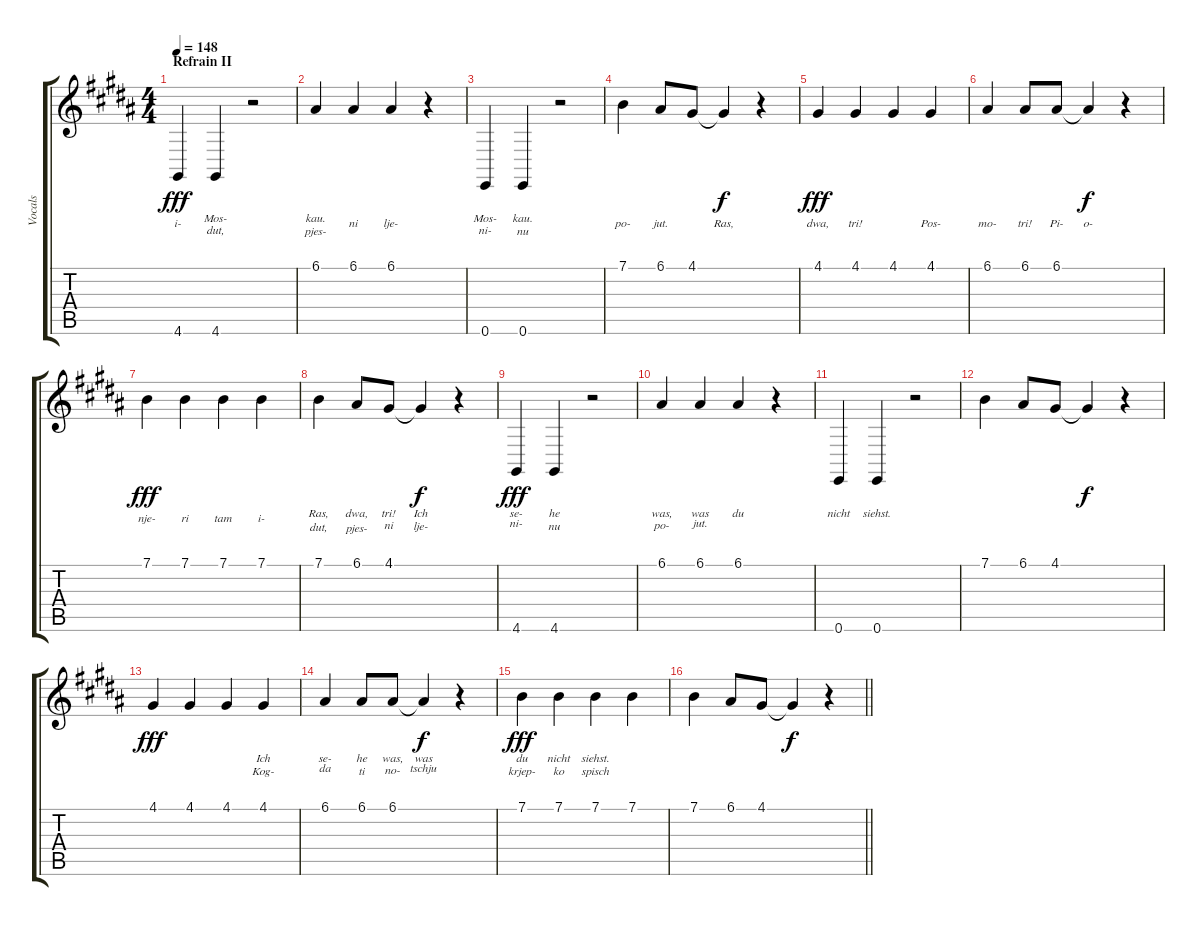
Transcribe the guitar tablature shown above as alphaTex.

\track ("Vocals" "Vocals") {instrument lead6voice}
\staff {score tabs}
\tuning (E4 B3 G3 D3 A2 E2) {hide}
\ts (4 4)
\section ("" "Refrain II")
\tempo 148
\clef g2
\ks b
4.6.4{lyrics (0 "") lyrics (1 "i-") lyrics (2 "") lyrics (3 "") lyrics (4 "") dy fff} 4.6.4{lyrics (0 "Mos-") lyrics (1 "dut,") lyrics (2 "") lyrics (3 "") lyrics (4 "")} r.2 |
6.1.4{lyrics (0 "kau.") lyrics (1 "pjes-") lyrics (2 "") lyrics (3 "") lyrics (4 "")} 6.1.4{lyrics (0 "") lyrics (1 "ni") lyrics (2 "") lyrics (3 "") lyrics (4 "")} 6.1.4{lyrics (0 "") lyrics (1 "lje-") lyrics (2 "") lyrics (3 "") lyrics (4 "")} r.4 |
0.6.4{lyrics (0 "Mos-") lyrics (1 "ni-") lyrics (2 "") lyrics (3 "") lyrics (4 "")} 0.6.4{lyrics (0 "kau.") lyrics (1 "nu") lyrics (2 "") lyrics (3 "") lyrics (4 "")} r.2 |
7.1.4{lyrics (0 "") lyrics (1 "po-") lyrics (2 "") lyrics (3 "") lyrics (4 "")} 6.1.8{lyrics (0 "") lyrics (1 "jut.") lyrics (2 "") lyrics (3 "") lyrics (4 "")} 4.1.8{lyrics (0 "") lyrics (1 "") lyrics (2 "") lyrics (3 "") lyrics (4 "")} 4.1{t}.4{lyrics (0 "") lyrics (1 "Ras,") lyrics (2 "") lyrics (3 "") lyrics (4 "") dy f} r.4 |
4.1.4{lyrics (0 "") lyrics (1 "dwa,") lyrics (2 "") lyrics (3 "") lyrics (4 "") dy fff} 4.1.4{lyrics (0 "") lyrics (1 "tri!") lyrics (2 "") lyrics (3 "") lyrics (4 "")} 4.1.4{lyrics (0 "") lyrics (1 "") lyrics (2 "") lyrics (3 "") lyrics (4 "")} 4.1.4{lyrics (0 "") lyrics (1 "Pos-") lyrics (2 "") lyrics (3 "") lyrics (4 "")} |
6.1.4{lyrics (0 "") lyrics (1 "mo-") lyrics (2 "") lyrics (3 "") lyrics (4 "")} 6.1.8{lyrics (0 "") lyrics (1 "tri!") lyrics (2 "") lyrics (3 "") lyrics (4 "")} 6.1.8{lyrics (0 "") lyrics (1 "Pi-") lyrics (2 "") lyrics (3 "") lyrics (4 "")} 6.1{t}.4{lyrics (0 "") lyrics (1 "o-") lyrics (2 "") lyrics (3 "") lyrics (4 "") dy f} r.4 |
7.1.4{lyrics (0 "") lyrics (1 "nje-") lyrics (2 "") lyrics (3 "") lyrics (4 "") dy fff} 7.1.4{lyrics (0 "") lyrics (1 "ri") lyrics (2 "") lyrics (3 "") lyrics (4 "")} 7.1.4{lyrics (0 "") lyrics (1 "tam") lyrics (2 "") lyrics (3 "") lyrics (4 "")} 7.1.4{lyrics (0 "") lyrics (1 "i-") lyrics (2 "") lyrics (3 "") lyrics (4 "")} |
7.1.4{lyrics (0 "Ras,") lyrics (1 "dut,") lyrics (2 "") lyrics (3 "") lyrics (4 "")} 6.1.8{lyrics (0 "dwa,") lyrics (1 "pjes-") lyrics (2 "") lyrics (3 "") lyrics (4 "")} 4.1.8{lyrics (0 "tri!") lyrics (1 "ni") lyrics (2 "") lyrics (3 "") lyrics (4 "")} 4.1{t}.4{lyrics (0 "Ich") lyrics (1 "lje-") lyrics (2 "") lyrics (3 "") lyrics (4 "") dy f} r.4 |
4.6.4{lyrics (0 "se-") lyrics (1 "ni-") lyrics (2 "") lyrics (3 "") lyrics (4 "") dy fff} 4.6.4{lyrics (0 "he") lyrics (1 "nu") lyrics (2 "") lyrics (3 "") lyrics (4 "")} r.2 |
6.1.4{lyrics (0 "was,") lyrics (1 "po-") lyrics (2 "") lyrics (3 "") lyrics (4 "")} 6.1.4{lyrics (0 "was") lyrics (1 "jut.") lyrics (2 "") lyrics (3 "") lyrics (4 "")} 6.1.4{lyrics (0 "du") lyrics (1 "") lyrics (2 "") lyrics (3 "") lyrics (4 "")} r.4 |
0.6.4{lyrics (0 "nicht") lyrics (1 "") lyrics (2 "") lyrics (3 "") lyrics (4 "")} 0.6.4{lyrics (0 "siehst.") lyrics (1 "") lyrics (2 "") lyrics (3 "") lyrics (4 "")} r.2 |
7.1.4{lyrics (0 "") lyrics (1 "") lyrics (2 "") lyrics (3 "") lyrics (4 "")} 6.1.8{lyrics (0 "") lyrics (1 "") lyrics (2 "") lyrics (3 "") lyrics (4 "")} 4.1.8{lyrics (0 "") lyrics (1 "") lyrics (2 "") lyrics (3 "") lyrics (4 "")} 4.1{t}.4{lyrics (0 "") lyrics (1 "") lyrics (2 "") lyrics (3 "") lyrics (4 "") dy f} r.4 |
4.1.4{lyrics (0 "") lyrics (1 "") lyrics (2 "") lyrics (3 "") lyrics (4 "") dy fff} 4.1.4{lyrics (0 "") lyrics (1 "") lyrics (2 "") lyrics (3 "") lyrics (4 "")} 4.1.4{lyrics (0 "") lyrics (1 "") lyrics (2 "") lyrics (3 "") lyrics (4 "")} 4.1.4{lyrics (0 "Ich") lyrics (1 "Kog-") lyrics (2 "") lyrics (3 "") lyrics (4 "")} |
6.1.4{lyrics (0 "se-") lyrics (1 "da") lyrics (2 "") lyrics (3 "") lyrics (4 "")} 6.1.8{lyrics (0 "he") lyrics (1 "ti") lyrics (2 "") lyrics (3 "") lyrics (4 "")} 6.1.8{lyrics (0 "was,") lyrics (1 "no-") lyrics (2 "") lyrics (3 "") lyrics (4 "")} 6.1{t}.4{lyrics (0 "was") lyrics (1 "tschju") lyrics (2 "") lyrics (3 "") lyrics (4 "") dy f} r.4 |
7.1.4{lyrics (0 "du") lyrics (1 "krjep-") lyrics (2 "") lyrics (3 "") lyrics (4 "") dy fff} 7.1.4{lyrics (0 "nicht") lyrics (1 "ko") lyrics (2 "") lyrics (3 "") lyrics (4 "")} 7.1.4{lyrics (0 "siehst.") lyrics (1 "spisch") lyrics (2 "") lyrics (3 "") lyrics (4 "")} 7.1.4{lyrics (0 "") lyrics (1 "") lyrics (2 "") lyrics (3 "") lyrics (4 "")} |
\barLineRight lightlight
7.1.4{lyrics (0 "") lyrics (1 "") lyrics (2 "") lyrics (3 "") lyrics (4 "")} 6.1.8{lyrics (0 "") lyrics (1 "") lyrics (2 "") lyrics (3 "") lyrics (4 "")} 4.1.8{lyrics (0 "") lyrics (1 "") lyrics (2 "") lyrics (3 "") lyrics (4 "")} 4.1{t}.4{lyrics (0 "") lyrics (1 "") lyrics (2 "") lyrics (3 "") lyrics (4 "") dy f} r.4
